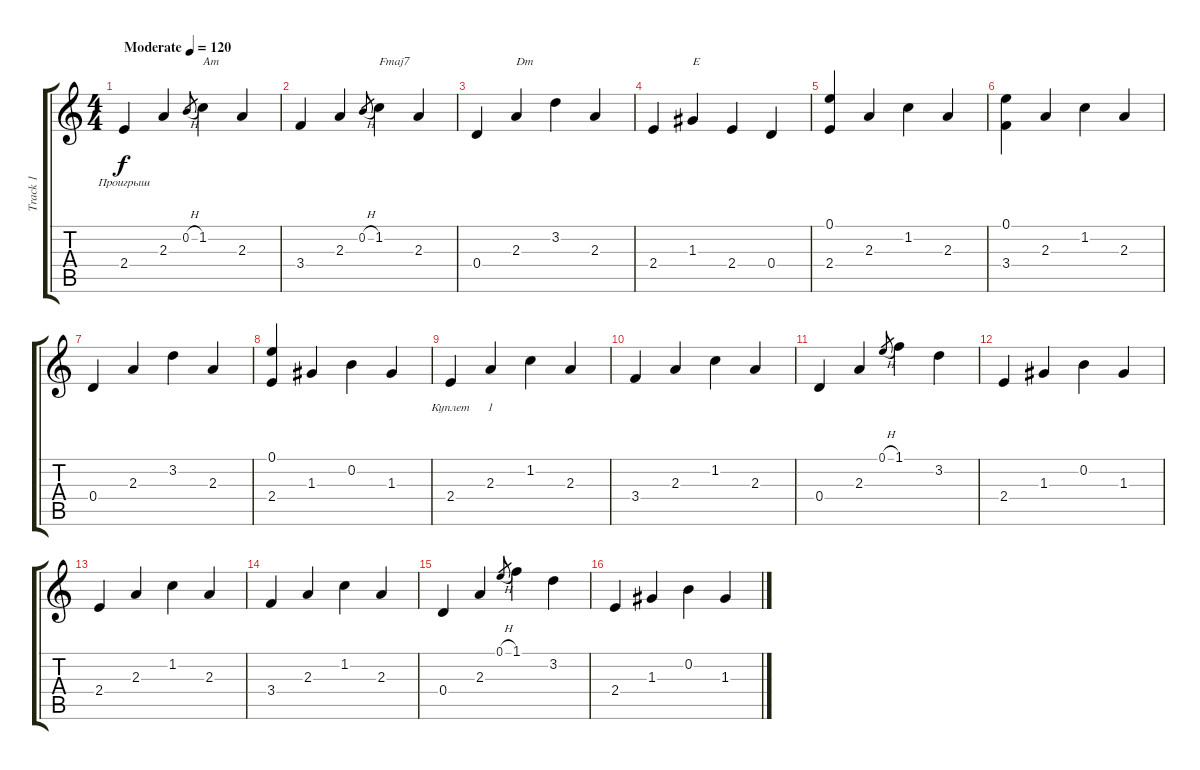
\track ("Track 1" "Track 1") {instrument acousticguitarsteel}
\staff {score tabs}
\tuning (E4 B3 G3 D3 A2 E2) {hide}
\ts (4 4)
\tempo (120 "Moderate")
\clef g2
\ks c
2.4.4{lyrics (0 "Проигрыш") lyrics (1 "") lyrics (2 "") lyrics (3 "") lyrics (4 "") dy f instrument acousticguitarsteel} 2.3.4 0.2{h}.8{gr} 1.2.4{txt "Am"} 2.3.4 |
3.4.4 2.3.4 0.2{h}.8{gr} 1.2.4{txt "Fmaj7"} 2.3.4 |
0.4.4 2.3.4{txt "Dm"} 3.2.4 2.3.4 |
2.4.4 1.3.4{txt "E"} 2.4.4 0.4.4 |
(0.1 2.4).4 2.3.4 1.2.4 2.3.4 |
(0.1 3.4).4 2.3.4 1.2.4 2.3.4 |
0.4.4 2.3.4 3.2.4 2.3.4 |
(0.1 2.4).4 1.3.4 0.2.4 1.3.4 |
2.4.4{lyrics (0 "") lyrics (1 "Куплет") lyrics (2 "") lyrics (3 "") lyrics (4 "")} 2.3.4{lyrics (0 "") lyrics (1 "1") lyrics (2 "") lyrics (3 "") lyrics (4 "")} 1.2.4 2.3.4 |
3.4.4 2.3.4 1.2.4 2.3.4 |
0.4.4 2.3.4 0.1{h}.8{gr} 1.1.4 3.2.4 |
2.4.4 1.3.4 0.2.4 1.3.4 |
2.4.4 2.3.4 1.2.4 2.3.4 |
3.4.4 2.3.4 1.2.4 2.3.4 |
0.4.4 2.3.4 0.1{h}.8{gr} 1.1.4 3.2.4 |
2.4.4 1.3.4 0.2.4 1.3.4
